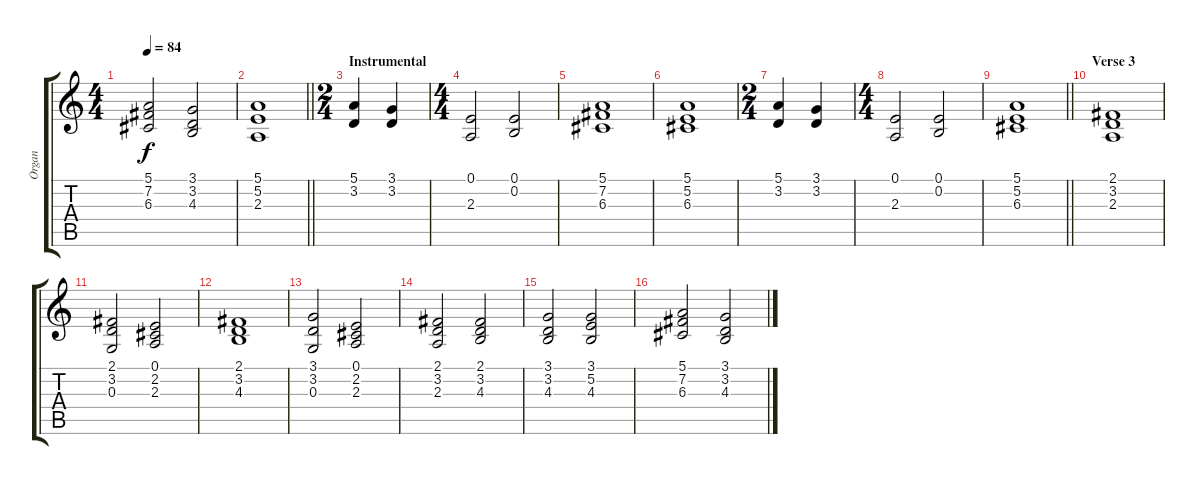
\track ("Organ" "Organ") {instrument drawbarorgan}
\staff {score tabs}
\tuning (E4 B3 G3 D3 A2 E2) {hide}
\ts (4 4)
\tempo 84
\clef g2
\ks c
(5.1 7.2 6.3).2{dy f} (3.1 3.2 4.3).2 |
\barLineRight lightlight
(5.1 5.2 2.3).1 |
\ts (2 4)
\section ("" "Instrumental")
(5.1 3.2).4 (3.1 3.2).4 |
\ts (4 4)
(0.1 2.3).2 (0.1 0.2).2 |
(5.1 7.2 6.3).1 |
(5.1 5.2 6.3).1 |
\ts (2 4)
(5.1 3.2).4 (3.1 3.2).4 |
\ts (4 4)
(0.1 2.3).2 (0.1 0.2).2 |
\barLineRight lightlight
(5.1 5.2 6.3).1 |
\section ("" "Verse 3")
(2.1 3.2 2.3).1 |
(2.1 3.2 0.3).2 (0.1 2.2 2.3).2 |
(2.1 3.2 4.3).1 |
(3.1 3.2 0.3).2 (0.1 2.2 2.3).2 |
(2.1 3.2 2.3).2 (2.1 3.2 4.3).2 |
(3.1 3.2 4.3).2 (3.1 5.2 4.3).2 |
(5.1 7.2 6.3).2 (3.1 3.2 4.3).2
